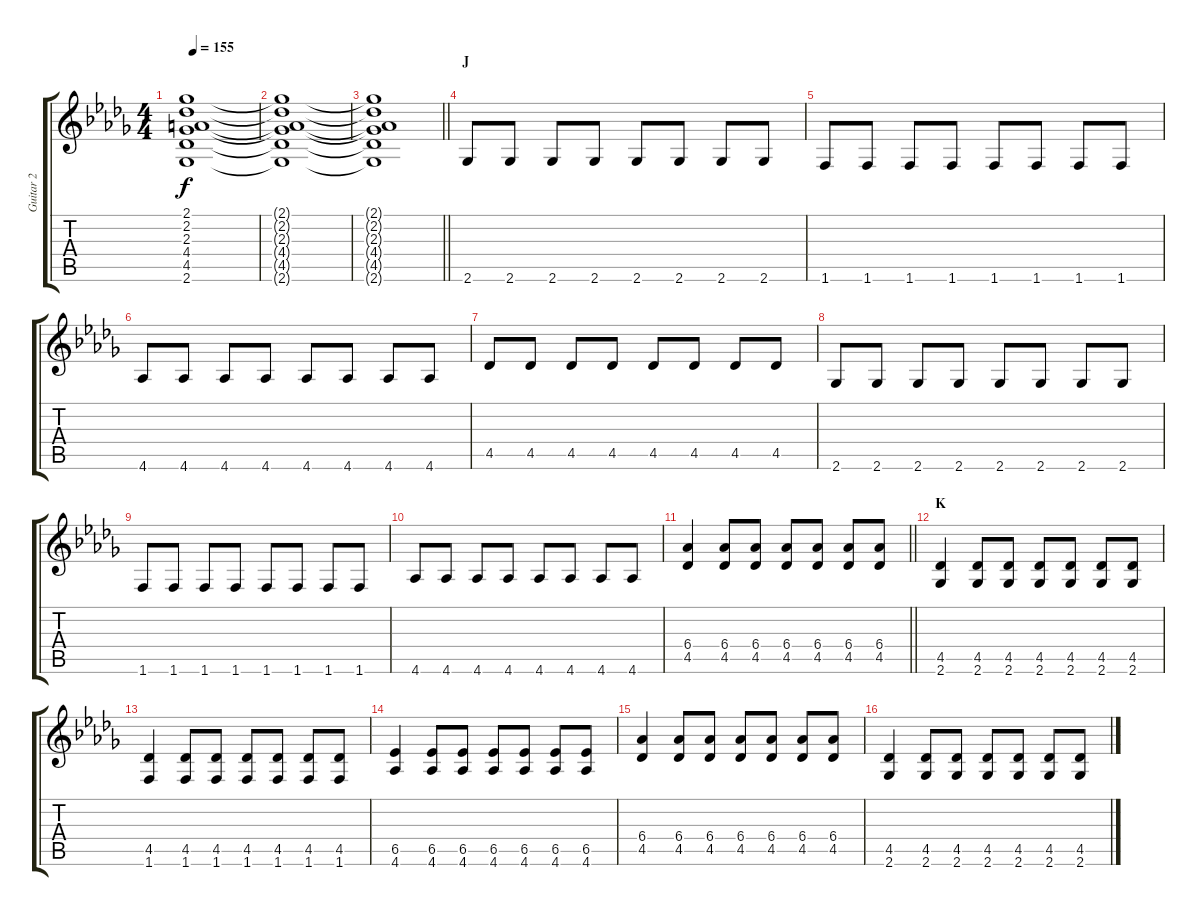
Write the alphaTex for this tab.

\track ("Guitar 2" "Guitar 2") {instrument overdrivenguitar}
\staff {score tabs}
\tuning (E4 B3 G3 D3 A2 E2) {hide}
\ts (4 4)
\tempo 155
\clef g2
\ks db
(2.1{t} 2.2{t} 2.3{t} 4.4{t} 4.5{t} 2.6{t}).1{dy f} |
(2.1{t} 2.2{t} 2.3{t} 4.4{t} 4.5{t} 2.6{t}).1 |
\barLineRight lightlight
(2.1{t} 2.2{t} 2.3{t} 4.4{t} 4.5{t} 2.6{t}).1 |
\section ("" "J")
2.6.8 2.6.8 2.6.8 2.6.8 2.6.8 2.6.8 2.6.8 2.6.8 |
1.6.8 1.6.8 1.6.8 1.6.8 1.6.8 1.6.8 1.6.8 1.6.8 |
4.6.8 4.6.8 4.6.8 4.6.8 4.6.8 4.6.8 4.6.8 4.6.8 |
4.5.8 4.5.8 4.5.8 4.5.8 4.5.8 4.5.8 4.5.8 4.5.8 |
2.6.8 2.6.8 2.6.8 2.6.8 2.6.8 2.6.8 2.6.8 2.6.8 |
1.6.8 1.6.8 1.6.8 1.6.8 1.6.8 1.6.8 1.6.8 1.6.8 |
4.6.8 4.6.8 4.6.8 4.6.8 4.6.8 4.6.8 4.6.8 4.6.8 |
\barLineRight lightlight
(6.4 4.5).4 (6.4 4.5).8 (6.4 4.5).8 (6.4 4.5).8 (6.4 4.5).8 (6.4 4.5).8 (6.4 4.5).8 |
\section ("" "K")
(4.5 2.6).4 (4.5 2.6).8 (4.5 2.6).8 (4.5 2.6).8 (4.5 2.6).8 (4.5 2.6).8 (4.5 2.6).8 |
(4.5 1.6).4 (4.5 1.6).8 (4.5 1.6).8 (4.5 1.6).8 (4.5 1.6).8 (4.5 1.6).8 (4.5 1.6).8 |
(6.5 4.6).4 (6.5 4.6).8 (6.5 4.6).8 (6.5 4.6).8 (6.5 4.6).8 (6.5 4.6).8 (6.5 4.6).8 |
(6.4 4.5).4 (6.4 4.5).8 (6.4 4.5).8 (6.4 4.5).8 (6.4 4.5).8 (6.4 4.5).8 (6.4 4.5).8 |
(4.5 2.6).4 (4.5 2.6).8 (4.5 2.6).8 (4.5 2.6).8 (4.5 2.6).8 (4.5 2.6).8 (4.5 2.6).8
